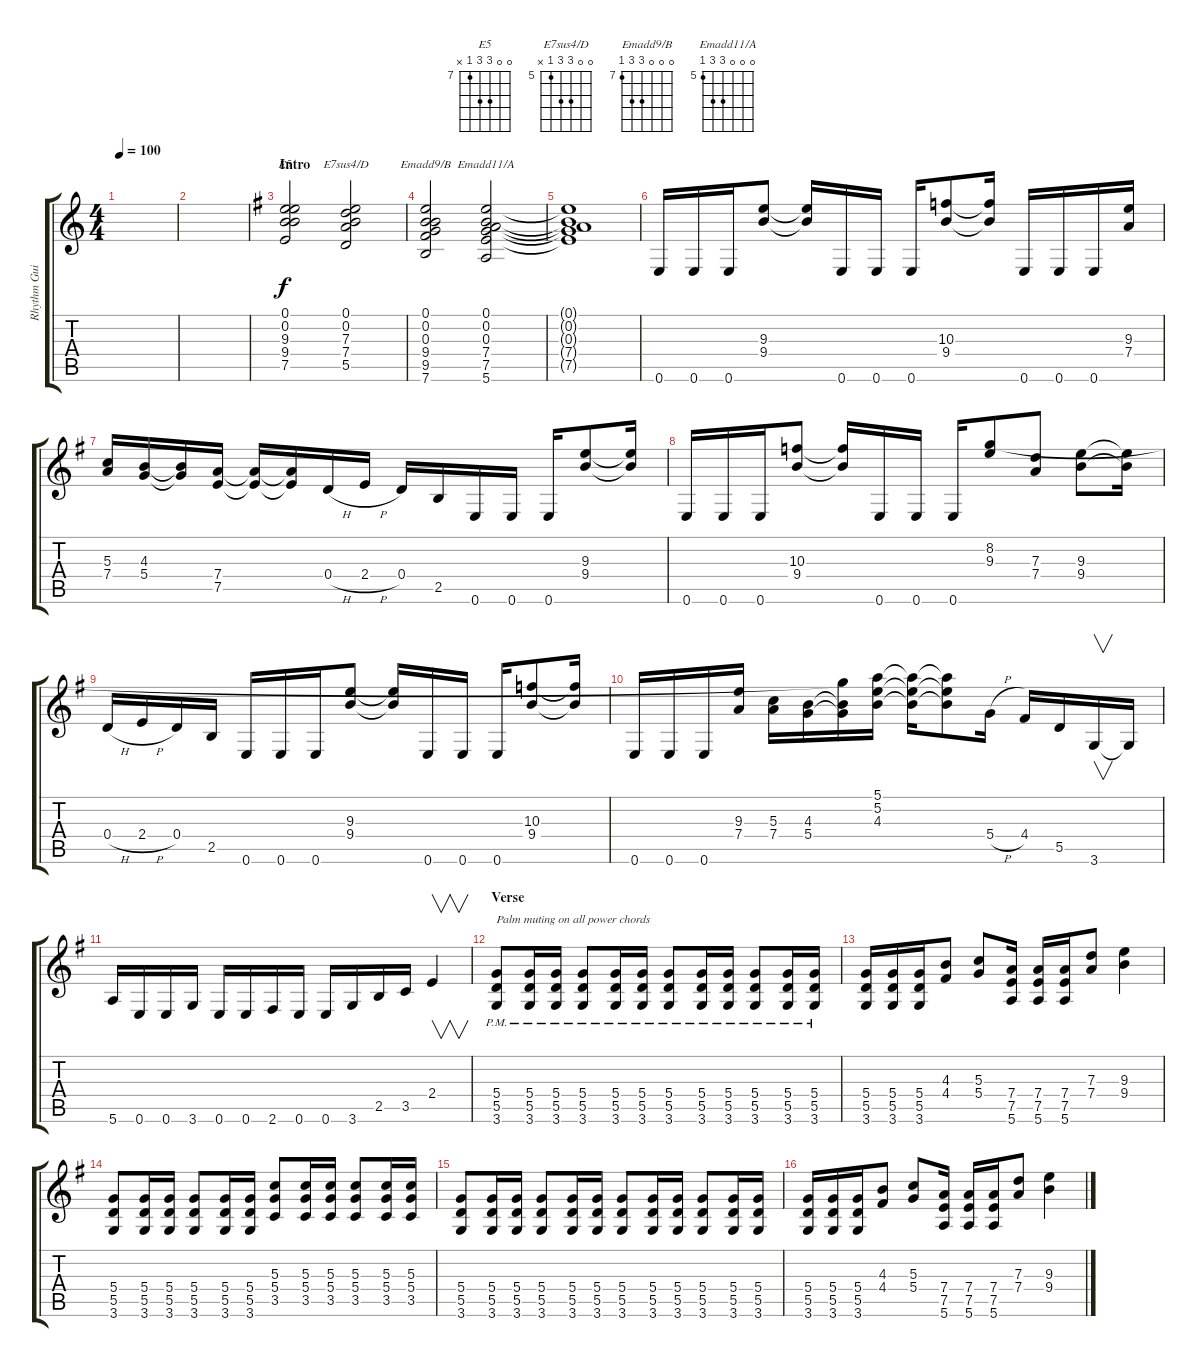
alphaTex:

\track ("Rhythm Guitar" "Rhythm Gui") {instrument overdrivenguitar}
\staff {score tabs}
\tuning (E4 B3 G3 D3 A2 E2) {hide}
\chord ("E5" 0 0 9 9 7 x) {firstfret 7}
\chord ("E7sus4/D" 0 0 7 7 5 x) {firstfret 5}
\chord ("Emadd9/B" 0 0 0 9 9 7) {firstfret 7}
\chord ("Emadd11/A" 0 0 0 7 7 5) {firstfret 5}
\ts (4 4)
\tempo 100
\clef g2
\ks c
|
|
\section ("" "Intro")
\ks eminor
(0.1 0.2 9.3 9.4 7.5).2{ch "E5" volume 16} (0.1 0.2 7.3 7.4 5.5).2{ch "E7sus4/D"} |
(0.1 0.2 0.3 9.4 9.5 7.6).2{ch "Emadd9/B"} (0.1 0.2 0.3 7.4 7.5 5.6).2{ch "Emadd11/A"} |
(0.1{t} 0.2{t} 0.3{t} 7.4{t} 7.5{t}).1 |
0.6.16 0.6.16 0.6.16 (9.3 9.4).8 (9.3{t} 9.4{t}).16 0.6.16 0.6.16 0.6.16 (10.3 9.4).8 (10.3{t} 9.4{t}).16 0.6.16 0.6.16 0.6.16 (9.3 7.4).16 |
(5.3 7.4).16 (4.3 5.4).16 (4.3{t} 5.4{t}).16 (7.4 7.5).16 (7.4{t} 7.5{t}).16 (7.4{t} 7.5{t}).16 0.4{h}.16 2.4{h}.16 0.4.16 2.5.16 0.6.16 0.6.16 0.6.16 (9.3 9.4).8 (9.3{t} 9.4{t}).16 |
0.6.16 0.6.16 0.6.16 (10.3 9.4).8 (10.3{t} 9.4{t}).16 0.6.16 0.6.16 0.6.16 (8.2 9.3).8 (7.3 7.4).8 (9.3 9.4).8 (9.3{t} 9.4{t}).16 |
0.4{h}.16 2.4{h}.16 0.4.16 2.5.16 0.6.16 0.6.16 0.6.16 (9.3 9.4).8 (9.3{t} 9.4{t}).16 0.6.16 0.6.16 0.6.16 (10.3 9.4).8 (10.3{t} 9.4{t}).16 |
0.6.16 0.6.16 0.6.16 (9.3 7.4).16 (5.3 7.4).16 (4.3 5.4).16 (8.2{t} 4.3{t} 5.4{t}).16 (5.1 5.2 4.3).16 (5.1{t} 5.2{t} 4.3{t}).16 (5.1{t} 5.2{t} 4.3{t}).8 5.4{h}.16 4.4.16 5.5.16 3.6.16{v} 3.6{t}.16 |
5.6.16 0.6.16 0.6.16 3.6.16 0.6.16 0.6.16 2.6.16 0.6.16 0.6.16 3.6.16 2.5.16 3.5.16 2.4.4{v} |
\section ("" "Verse")
(5.4{pm} 5.5{pm} 3.6{pm}).8{txt "Palm muting on all power chords" volume 12} (5.4{pm} 5.5{pm} 3.6{pm}).16 (5.4{pm} 5.5{pm} 3.6{pm}).16 (5.4{pm} 5.5{pm} 3.6{pm}).8 (5.4{pm} 5.5{pm} 3.6{pm}).16 (5.4{pm} 5.5{pm} 3.6{pm}).16 (5.4{pm} 5.5{pm} 3.6{pm}).8 (5.4{pm} 5.5{pm} 3.6{pm}).16 (5.4{pm} 5.5{pm} 3.6{pm}).16 (5.4{pm} 5.5{pm} 3.6{pm}).8 (5.4{pm} 5.5{pm} 3.6{pm}).16 (5.4{pm} 5.5{pm} 3.6{pm}).16 |
(5.4 5.5 3.6).16 (5.4 5.5 3.6).16 (5.4 5.5 3.6).16 (4.3 4.4).8 (5.3 5.4).8 (7.4 7.5 5.6).16 (7.4 7.5 5.6).16 (7.4 7.5 5.6).16 (7.3 7.4).8 (9.3 9.4).4 |
(5.4 5.5 3.6).8 (5.4 5.5 3.6).16 (5.4 5.5 3.6).16 (5.4 5.5 3.6).8 (5.4 5.5 3.6).16 (5.4 5.5 3.6).16 (5.3 5.4 3.5).8 (5.3 5.4 3.5).16 (5.3 5.4 3.5).16 (5.3 5.4 3.5).8 (5.3 5.4 3.5).16 (5.3 5.4 3.5).16 |
(5.4 5.5 3.6).8 (5.4 5.5 3.6).16 (5.4 5.5 3.6).16 (5.4 5.5 3.6).8 (5.4 5.5 3.6).16 (5.4 5.5 3.6).16 (5.4 5.5 3.6).8 (5.4 5.5 3.6).16 (5.4 5.5 3.6).16 (5.4 5.5 3.6).8 (5.4 5.5 3.6).16 (5.4 5.5 3.6).16 |
(5.4 5.5 3.6).16 (5.4 5.5 3.6).16 (5.4 5.5 3.6).16 (4.3 4.4).8 (5.3 5.4).8 (7.4 7.5 5.6).16 (7.4 7.5 5.6).16 (7.4 7.5 5.6).16 (7.3 7.4).8 (9.3 9.4).4
